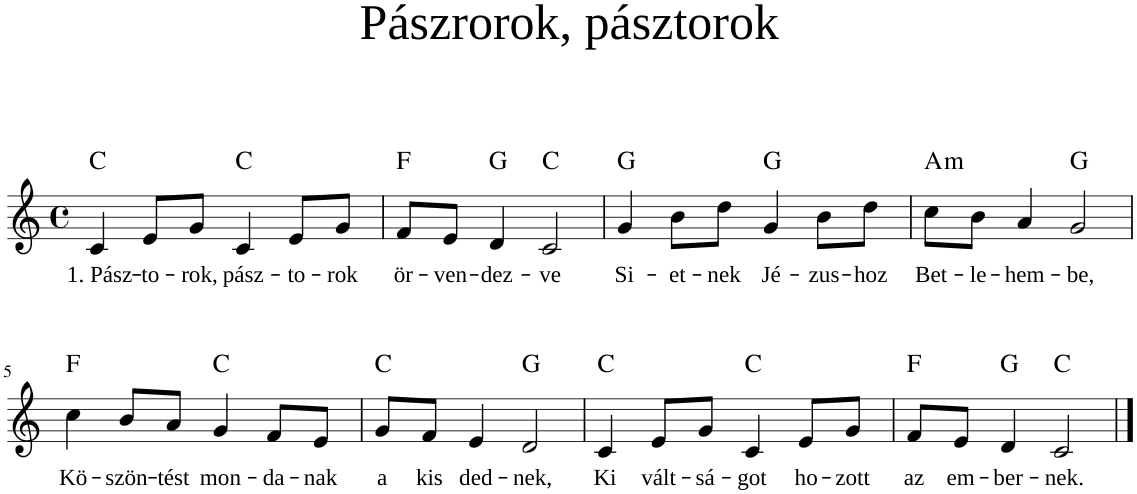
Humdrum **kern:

**kern	**text	**harte
*part1	*part1	*part1
*staff1	*staff1	*
*I"Piano	*	*
*I'Pno	*	*
*clefG2	*	*
*k[]	*	*
*M4/4	*	*
*met(c)	*	*
=1	=1	=1
!	!LO:LY:b	!
4c/	1. Pász-	C:maj
!	!LO:LY:b	!
8e/L	-to-	.
!	!LO:LY:b	!
8g/J	-rok,	.
!	!LO:LY:b	!
4c/	pász-	C:maj
!	!LO:LY:b	!
8e/L	-to-	.
!	!LO:LY:b	!
8g/J	-rok	.
=2	=2	=2
!	!LO:LY:b	!
8f/L	ör-	F:maj
!	!LO:LY:b	!
8e/J	-ven-	.
!	!LO:LY:b	!
4d/	-dez-	G:maj
!	!LO:LY:b	!
2c/	-ve	C:maj
=3	=3	=3
!	!LO:LY:b	!
4g/	Si-	G:maj
!	!LO:LY:b	!
8b\L	-et-	.
!	!LO:LY:b	!
8dd\J	-nek	.
!	!LO:LY:b	!
4g/	Jé-	G:maj
!	!LO:LY:b	!
8b\L	-zus-	.
!	!LO:LY:b	!
8dd\J	-hoz	.
=4	=4	=4
!	!LO:LY:b	!LO:H:kt=m
8cc\L	Bet-	A:min
!	!LO:LY:b	!
8b\J	-le-	.
!	!LO:LY:b	!
4a/	-hem-	.
!	!LO:LY:b	!
2g/	-be,	G:maj
!!LO:LB:g=z
=5	=5	=5
!	!LO:LY:b	!
4cc\	Kö-	F:maj
!	!LO:LY:b	!
8b/L	-szön-	.
!	!LO:LY:b	!
8a/J	-tést	.
!	!LO:LY:b	!
4g/	mon-	C:maj
!	!LO:LY:b	!
8f/L	-da-	.
!	!LO:LY:b	!
8e/J	-nak	.
=6	=6	=6
!	!LO:LY:b	!
8g/L	a	C:maj
!	!LO:LY:b	!
8f/J	kis	.
!	!LO:LY:b	!
4e/	ded-	.
!	!LO:LY:b	!
2d/	-nek,	G:maj
=7	=7	=7
!	!LO:LY:b	!
4c/	Ki	C:maj
!	!LO:LY:b	!
8e/L	vált-	.
!	!LO:LY:b	!
8g/J	-sá-	.
!	!LO:LY:b	!
4c/	-got	C:maj
!	!LO:LY:b	!
8e/L	ho-	.
!	!LO:LY:b	!
8g/J	-zott	.
=8	=8	=8
!	!LO:LY:b	!
8f/L	az	F:maj
!	!LO:LY:b	!
8e/J	em-	.
!	!LO:LY:b	!
4d/	-ber-	G:maj
!	!LO:LY:b	!
2c/	-nek.	C:maj
==	==	==
*-	*-	*-
